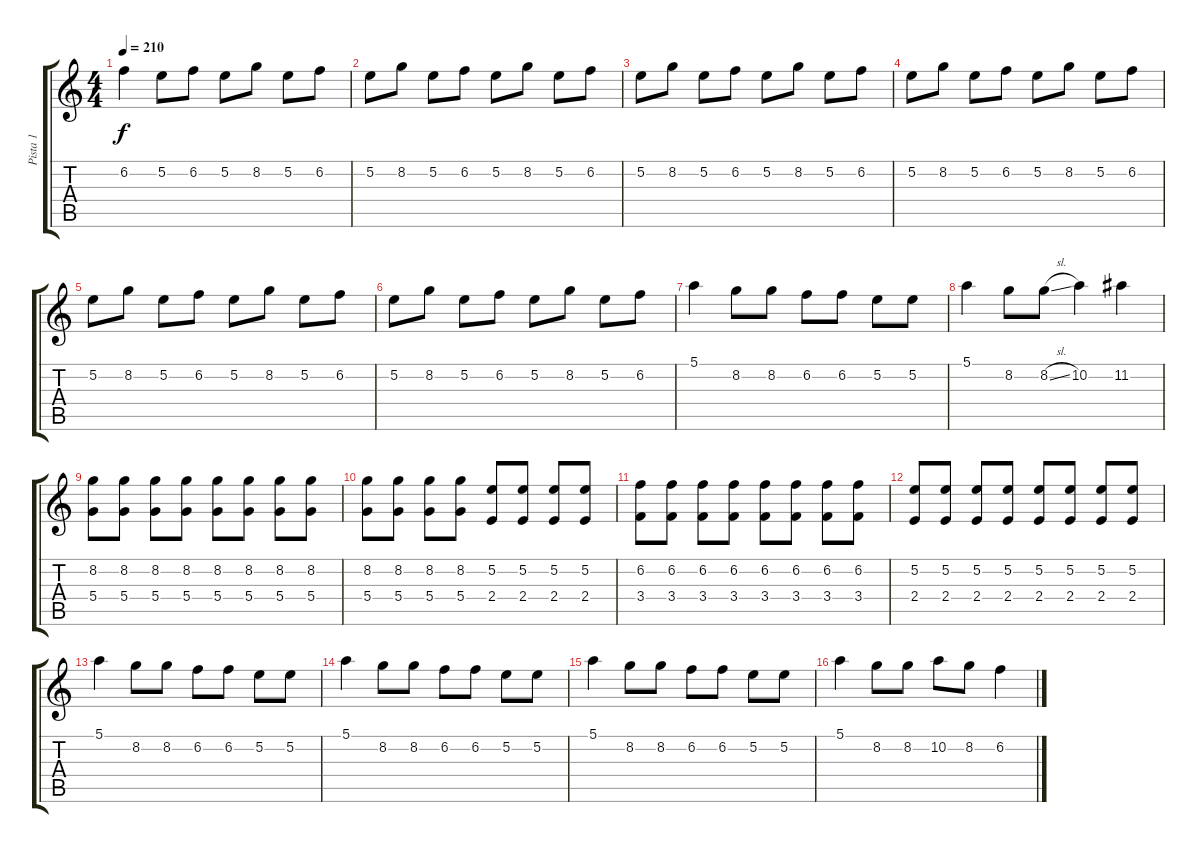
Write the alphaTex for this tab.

\track ("Pista 1" "Pista 1") {instrument overdrivenguitar}
\staff {score tabs}
\tuning (E4 B3 G3 D3 A2 D2) {hide}
\ts (4 4)
\tempo 210
\clef g2
\ks c
6.2.4{dy f} 5.2.8 6.2.8 5.2.8 8.2.8 5.2.8 6.2.8 |
5.2.8 8.2.8 5.2.8 6.2.8 5.2.8 8.2.8 5.2.8 6.2.8 |
5.2.8 8.2.8 5.2.8 6.2.8 5.2.8 8.2.8 5.2.8 6.2.8 |
5.2.8 8.2.8 5.2.8 6.2.8 5.2.8 8.2.8 5.2.8 6.2.8 |
5.2.8 8.2.8 5.2.8 6.2.8 5.2.8 8.2.8 5.2.8 6.2.8 |
5.2.8 8.2.8 5.2.8 6.2.8 5.2.8 8.2.8 5.2.8 6.2.8 |
5.1.4 8.2.8 8.2.8 6.2.8 6.2.8 5.2.8 5.2.8 |
5.1.4 8.2.8 8.2{sl}.8 10.2.4 11.2.4 |
(8.2 5.4).8 (8.2 5.4).8 (8.2 5.4).8 (8.2 5.4).8 (8.2 5.4).8 (8.2 5.4).8 (8.2 5.4).8 (8.2 5.4).8 |
(8.2 5.4).8 (8.2 5.4).8 (8.2 5.4).8 (8.2 5.4).8 (5.2 2.4).8 (5.2 2.4).8 (5.2 2.4).8 (5.2 2.4).8 |
(6.2 3.4).8 (6.2 3.4).8 (6.2 3.4).8 (6.2 3.4).8 (6.2 3.4).8 (6.2 3.4).8 (6.2 3.4).8 (6.2 3.4).8 |
(5.2 2.4).8 (5.2 2.4).8 (5.2 2.4).8 (5.2 2.4).8 (5.2 2.4).8 (5.2 2.4).8 (5.2 2.4).8 (5.2 2.4).8 |
5.1.4 8.2.8 8.2.8 6.2.8 6.2.8 5.2.8 5.2.8 |
5.1.4 8.2.8 8.2.8 6.2.8 6.2.8 5.2.8 5.2.8 |
5.1.4 8.2.8 8.2.8 6.2.8 6.2.8 5.2.8 5.2.8 |
5.1.4 8.2.8 8.2.8 10.2.8 8.2.8 6.2.4
